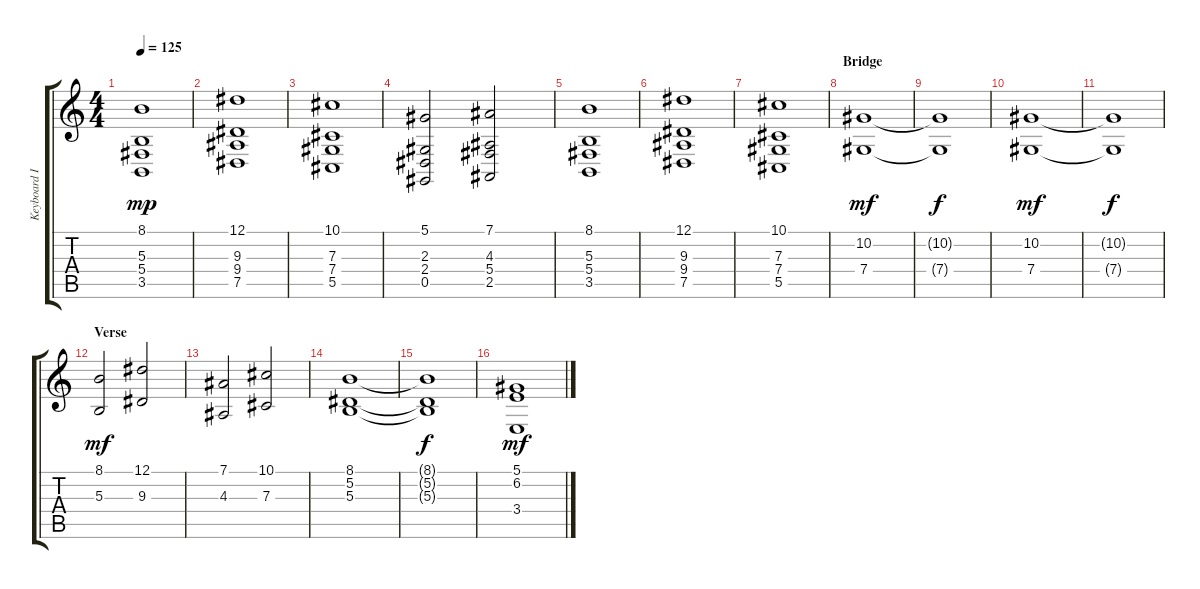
\track ("Keyboard I" "Keyboard I") {instrument stringensemble1}
\staff {score tabs}
\tuning (Eb4 Bb3 Gb3 Db3 Ab2 Eb2) {hide}
\ts (4 4)
\tempo 125
\clef g2
\ks c
(8.1 5.3 5.4 3.5).1{dy mp} |
(12.1 9.3 9.4 7.5).1 |
(10.1 7.3 7.4 5.5).1 |
(5.1 2.3 2.4 0.5).2 (7.1 4.3 5.4 2.5).2 |
(8.1 5.3 5.4 3.5).1 |
(12.1 9.3 9.4 7.5).1 |
(10.1 7.3 7.4 5.5).1 |
\section ("" "Bridge")
(10.2 7.4).1{dy mf} |
(10.2{t} 7.4{t}).1{dy f} |
(10.2 7.4).1{dy mf} |
(10.2{t} 7.4{t}).1{dy f} |
\section ("" "Verse")
(8.1 5.3).2{dy mf} (12.1 9.3).2 |
(7.1 4.3).2 (10.1 7.3).2 |
(8.1 5.2 5.3).1 |
(8.1{t} 5.2{t} 5.3{t}).1{dy f} |
(5.1 6.2 3.4).1{dy mf}
